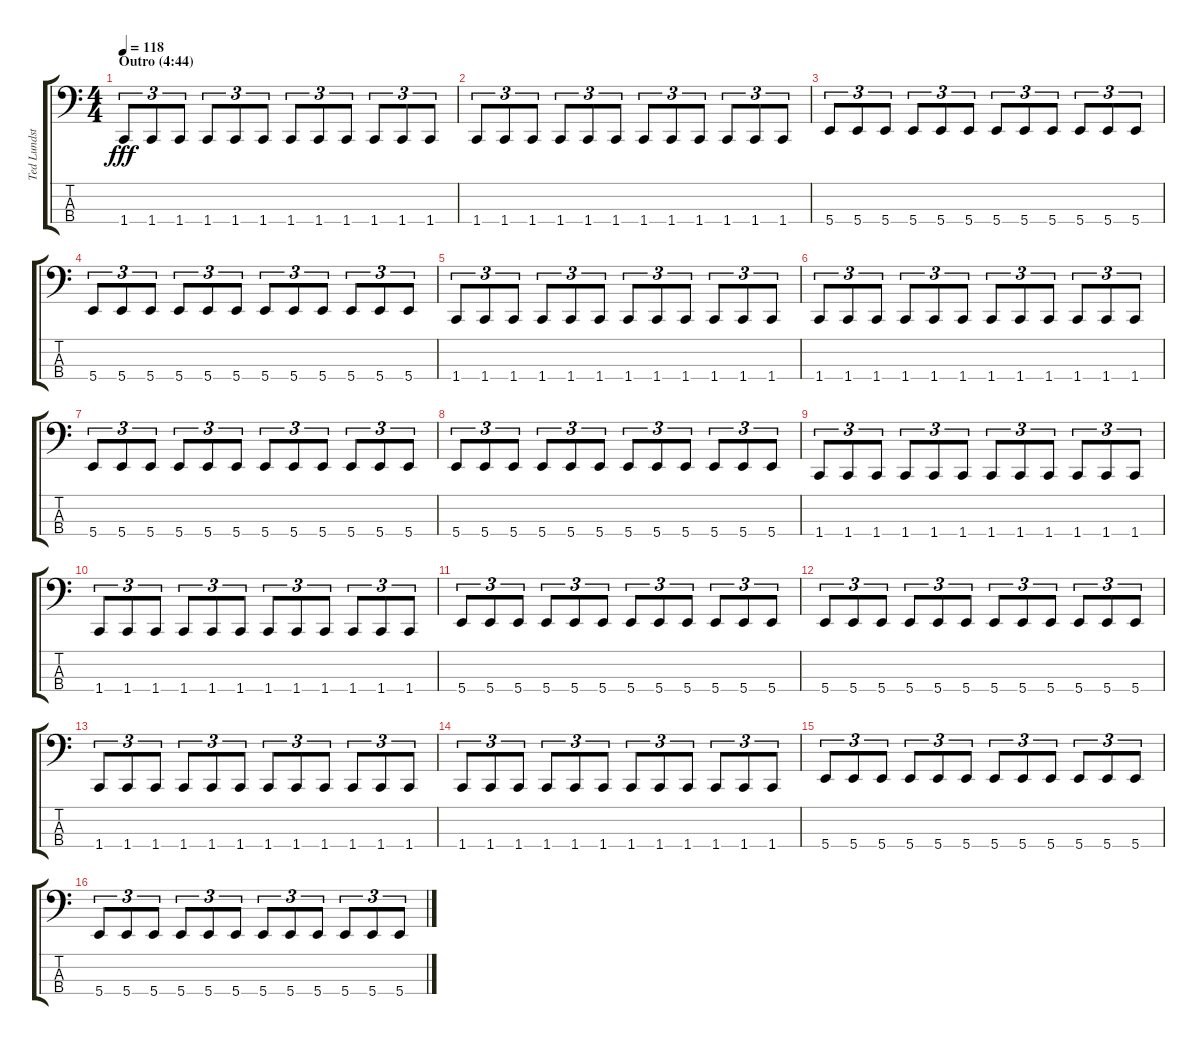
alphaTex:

\track ("Ted Lundström" "Ted Lundst") {instrument electricbasspick}
\staff {score tabs}
\tuning (D2 A1 E1 B0) {hide}
\ts (4 4)
\section ("" "Outro (4:44)")
\tempo 118
\clef f4
\ks c
1.4.8{tu (3 2) dy fff} 1.4.8{tu (3 2)} 1.4.8{tu (3 2)} 1.4.8{tu (3 2)} 1.4.8{tu (3 2)} 1.4.8{tu (3 2)} 1.4.8{tu (3 2)} 1.4.8{tu (3 2)} 1.4.8{tu (3 2)} 1.4.8{tu (3 2)} 1.4.8{tu (3 2)} 1.4.8{tu (3 2)} |
1.4.8{tu (3 2)} 1.4.8{tu (3 2)} 1.4.8{tu (3 2)} 1.4.8{tu (3 2)} 1.4.8{tu (3 2)} 1.4.8{tu (3 2)} 1.4.8{tu (3 2)} 1.4.8{tu (3 2)} 1.4.8{tu (3 2)} 1.4.8{tu (3 2)} 1.4.8{tu (3 2)} 1.4.8{tu (3 2)} |
5.4.8{tu (3 2)} 5.4.8{tu (3 2)} 5.4.8{tu (3 2)} 5.4.8{tu (3 2)} 5.4.8{tu (3 2)} 5.4.8{tu (3 2)} 5.4.8{tu (3 2)} 5.4.8{tu (3 2)} 5.4.8{tu (3 2)} 5.4.8{tu (3 2)} 5.4.8{tu (3 2)} 5.4.8{tu (3 2)} |
5.4.8{tu (3 2)} 5.4.8{tu (3 2)} 5.4.8{tu (3 2)} 5.4.8{tu (3 2)} 5.4.8{tu (3 2)} 5.4.8{tu (3 2)} 5.4.8{tu (3 2)} 5.4.8{tu (3 2)} 5.4.8{tu (3 2)} 5.4.8{tu (3 2)} 5.4.8{tu (3 2)} 5.4.8{tu (3 2)} |
1.4.8{tu (3 2)} 1.4.8{tu (3 2)} 1.4.8{tu (3 2)} 1.4.8{tu (3 2)} 1.4.8{tu (3 2)} 1.4.8{tu (3 2)} 1.4.8{tu (3 2)} 1.4.8{tu (3 2)} 1.4.8{tu (3 2)} 1.4.8{tu (3 2)} 1.4.8{tu (3 2)} 1.4.8{tu (3 2)} |
1.4.8{tu (3 2)} 1.4.8{tu (3 2)} 1.4.8{tu (3 2)} 1.4.8{tu (3 2)} 1.4.8{tu (3 2)} 1.4.8{tu (3 2)} 1.4.8{tu (3 2)} 1.4.8{tu (3 2)} 1.4.8{tu (3 2)} 1.4.8{tu (3 2)} 1.4.8{tu (3 2)} 1.4.8{tu (3 2)} |
5.4.8{tu (3 2)} 5.4.8{tu (3 2)} 5.4.8{tu (3 2)} 5.4.8{tu (3 2)} 5.4.8{tu (3 2)} 5.4.8{tu (3 2)} 5.4.8{tu (3 2)} 5.4.8{tu (3 2)} 5.4.8{tu (3 2)} 5.4.8{tu (3 2)} 5.4.8{tu (3 2)} 5.4.8{tu (3 2)} |
5.4.8{tu (3 2)} 5.4.8{tu (3 2)} 5.4.8{tu (3 2)} 5.4.8{tu (3 2)} 5.4.8{tu (3 2)} 5.4.8{tu (3 2)} 5.4.8{tu (3 2)} 5.4.8{tu (3 2)} 5.4.8{tu (3 2)} 5.4.8{tu (3 2)} 5.4.8{tu (3 2)} 5.4.8{tu (3 2)} |
1.4.8{tu (3 2)} 1.4.8{tu (3 2)} 1.4.8{tu (3 2)} 1.4.8{tu (3 2)} 1.4.8{tu (3 2)} 1.4.8{tu (3 2)} 1.4.8{tu (3 2)} 1.4.8{tu (3 2)} 1.4.8{tu (3 2)} 1.4.8{tu (3 2)} 1.4.8{tu (3 2)} 1.4.8{tu (3 2)} |
1.4.8{tu (3 2)} 1.4.8{tu (3 2)} 1.4.8{tu (3 2)} 1.4.8{tu (3 2)} 1.4.8{tu (3 2)} 1.4.8{tu (3 2)} 1.4.8{tu (3 2)} 1.4.8{tu (3 2)} 1.4.8{tu (3 2)} 1.4.8{tu (3 2)} 1.4.8{tu (3 2)} 1.4.8{tu (3 2)} |
5.4.8{tu (3 2)} 5.4.8{tu (3 2)} 5.4.8{tu (3 2)} 5.4.8{tu (3 2)} 5.4.8{tu (3 2)} 5.4.8{tu (3 2)} 5.4.8{tu (3 2)} 5.4.8{tu (3 2)} 5.4.8{tu (3 2)} 5.4.8{tu (3 2)} 5.4.8{tu (3 2)} 5.4.8{tu (3 2)} |
5.4.8{tu (3 2)} 5.4.8{tu (3 2)} 5.4.8{tu (3 2)} 5.4.8{tu (3 2)} 5.4.8{tu (3 2)} 5.4.8{tu (3 2)} 5.4.8{tu (3 2)} 5.4.8{tu (3 2)} 5.4.8{tu (3 2)} 5.4.8{tu (3 2)} 5.4.8{tu (3 2)} 5.4.8{tu (3 2)} |
1.4.8{tu (3 2)} 1.4.8{tu (3 2)} 1.4.8{tu (3 2)} 1.4.8{tu (3 2)} 1.4.8{tu (3 2)} 1.4.8{tu (3 2)} 1.4.8{tu (3 2)} 1.4.8{tu (3 2)} 1.4.8{tu (3 2)} 1.4.8{tu (3 2)} 1.4.8{tu (3 2)} 1.4.8{tu (3 2)} |
1.4.8{tu (3 2)} 1.4.8{tu (3 2)} 1.4.8{tu (3 2)} 1.4.8{tu (3 2)} 1.4.8{tu (3 2)} 1.4.8{tu (3 2)} 1.4.8{tu (3 2)} 1.4.8{tu (3 2)} 1.4.8{tu (3 2)} 1.4.8{tu (3 2)} 1.4.8{tu (3 2)} 1.4.8{tu (3 2)} |
5.4.8{tu (3 2)} 5.4.8{tu (3 2)} 5.4.8{tu (3 2)} 5.4.8{tu (3 2)} 5.4.8{tu (3 2)} 5.4.8{tu (3 2)} 5.4.8{tu (3 2)} 5.4.8{tu (3 2)} 5.4.8{tu (3 2)} 5.4.8{tu (3 2)} 5.4.8{tu (3 2)} 5.4.8{tu (3 2)} |
5.4.8{tu (3 2)} 5.4.8{tu (3 2)} 5.4.8{tu (3 2)} 5.4.8{tu (3 2)} 5.4.8{tu (3 2)} 5.4.8{tu (3 2)} 5.4.8{tu (3 2)} 5.4.8{tu (3 2)} 5.4.8{tu (3 2)} 5.4.8{tu (3 2)} 5.4.8{tu (3 2)} 5.4.8{tu (3 2)}
